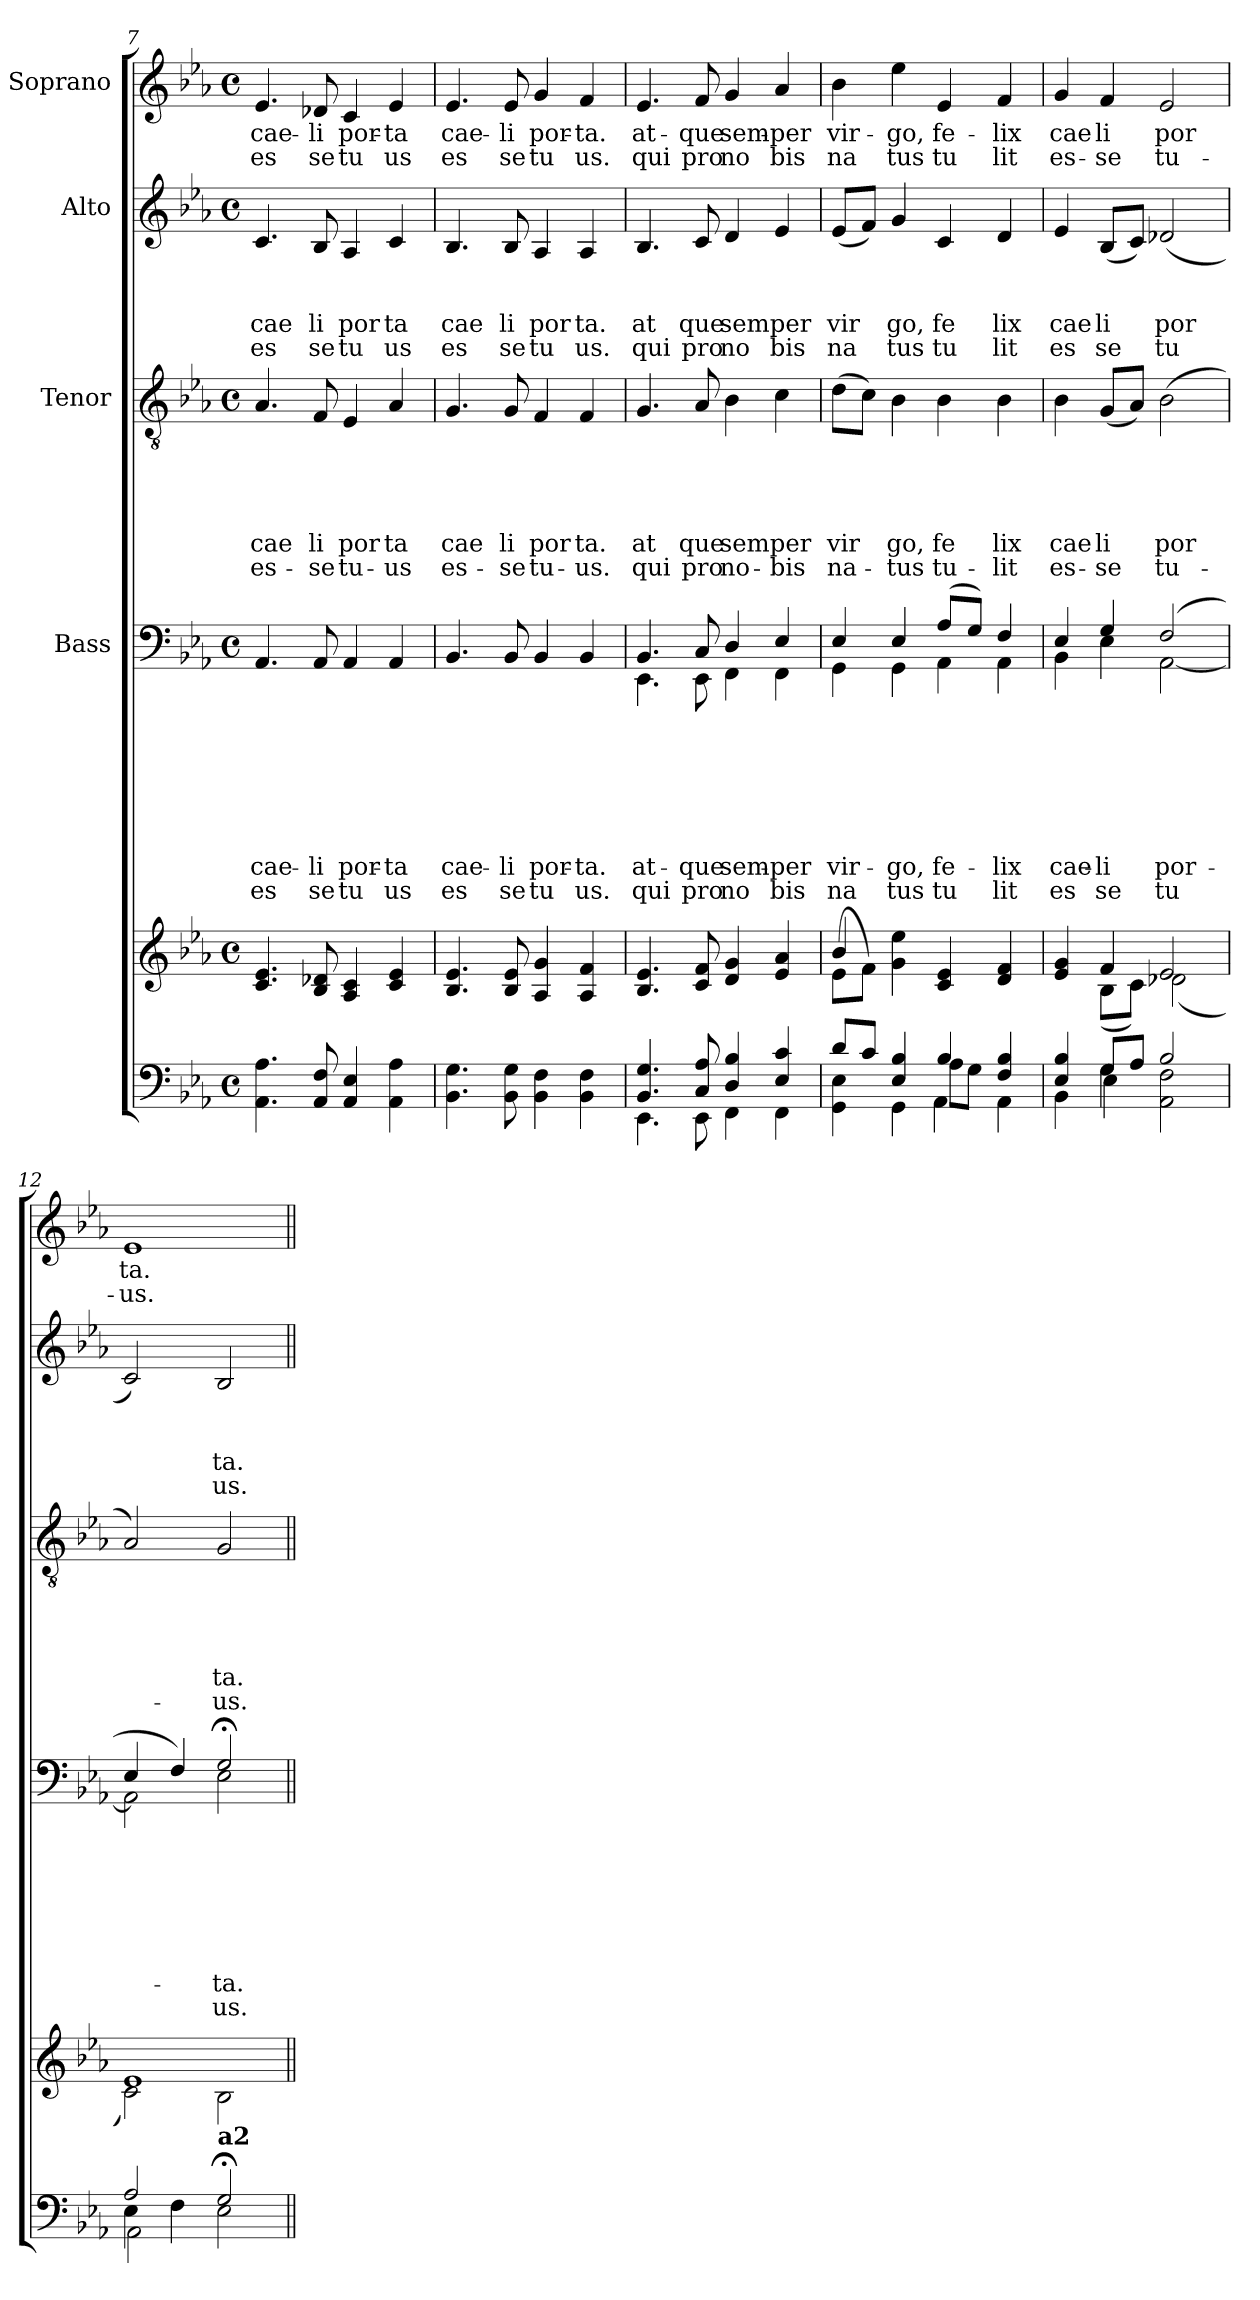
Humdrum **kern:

**kern	**kern	**kern	**text	**text	**text	**text	**text	**text	**text	**text	**kern	**text	**text	**text	**text	**text	**text	**kern	**text	**text	**text	**text	**kern	**text	**text
*part5	*part5	*part4	*part4	*part4	*part4	*part4	*part4	*part4	*part4	*part4	*part3	*part3	*part3	*part3	*part3	*part3	*part3	*part2	*part2	*part2	*part2	*part2	*part1	*part1	*part1
*staff6	*staff5	*staff4	*staff4	*staff4	*staff4	*staff4	*staff4	*staff4	*staff4	*staff4	*staff3	*staff3	*staff3	*staff3	*staff3	*staff3	*staff3	*staff2	*staff2	*staff2	*staff2	*staff2	*staff1	*staff1	*staff1
*	*	*I"Bass	*	*	*	*	*	*	*	*	*I"Tenor	*	*	*	*	*	*	*I"Alto	*	*	*	*	*I"Soprano	*	*
*clefF4	*clefG2	*clefF4	*	*	*	*	*	*	*	*	*clefGv2	*	*	*	*	*	*	*clefG2	*	*	*	*	*clefG2	*	*
*k[b-e-a-]	*k[b-e-a-]	*k[b-e-a-]	*	*	*	*	*	*	*	*	*k[b-e-a-]	*	*	*	*	*	*	*k[b-e-a-]	*	*	*	*	*k[b-e-a-]	*	*
*E-:	*E-:	*E-:	*	*	*	*	*	*	*	*	*E-:	*	*	*	*	*	*	*E-:	*	*	*	*	*E-:	*	*
*M4/4	*M4/4	*M4/4	*	*	*	*	*	*	*	*	*M4/4	*	*	*	*	*	*	*M4/4	*	*	*	*	*M4/4	*	*
*met(c)	*met(c)	*met(c)	*	*	*	*	*	*	*	*	*met(c)	*	*	*	*	*	*	*met(c)	*	*	*	*	*met(c)	*	*
=7	=7	=7	=7	=7	=7	=7	=7	=7	=7	=7	=7	=7	=7	=7	=7	=7	=7	=7	=7	=7	=7	=7	=7	=7	=7
!	!	!	!	!	!	!	!	!	!LO:LY:b	!LO:LY:b	!	!	!	!	!	!LO:LY:b	!LO:LY:b	!	!	!	!LO:LY:b	!LO:LY:b	!	!LO:LY:b	!LO:LY:b
4.AA-\ 4.A-\	4.c/ 4.e-/	4.AA-/	.	.	.	.	.	.	cae-	es	4.A-/	.	.	.	.	cae	es-	4.c/	.	.	cae	es	4.e-/	cae-	es
!	!	!	!	!	!	!	!	!	!LO:LY:b	!LO:LY:b	!	!	!	!	!	!LO:LY:b	!LO:LY:b	!	!	!	!LO:LY:b	!LO:LY:b	!	!LO:LY:b	!LO:LY:b
8AA-/ 8F/	8B-/ 8d-X/	8AA-/	.	.	.	.	.	.	-li	se	8F/	.	.	.	.	li	-se	8B-/	.	.	li	se	8d-X/	-li	se
!	!	!	!	!	!	!	!	!	!LO:LY:b	!LO:LY:b	!	!	!	!	!	!LO:LY:b	!LO:LY:b	!	!	!	!LO:LY:b	!LO:LY:b	!	!LO:LY:b	!LO:LY:b
4AA-/ 4E-/	4A-/ 4c/	4AA-/	.	.	.	.	.	.	por-	tu	4E-/	.	.	.	.	por	tu-	4A-/	.	.	por	tu	4c/	por-	tu
!	!	!	!	!	!	!	!	!	!LO:LY:b	!LO:LY:b	!	!	!	!	!	!LO:LY:b	!LO:LY:b	!	!	!	!LO:LY:b	!LO:LY:b	!	!LO:LY:b	!LO:LY:b
4AA-\ 4A-\	4c/ 4e-/	4AA-/	.	.	.	.	.	.	-ta	us	4A-/	.	.	.	.	ta	-us	4c/	.	.	ta	us	4e-/	-ta	us
=8	=8	=8	=8	=8	=8	=8	=8	=8	=8	=8	=8	=8	=8	=8	=8	=8	=8	=8	=8	=8	=8	=8	=8	=8	=8
!	!	!	!	!	!	!	!	!	!LO:LY:b	!LO:LY:b	!	!	!	!	!	!LO:LY:b	!LO:LY:b	!	!	!	!LO:LY:b	!LO:LY:b	!	!LO:LY:b	!LO:LY:b
4.BB-\ 4.G\	4.B-/ 4.e-/	4.BB-/	.	.	.	.	.	.	cae-	es	4.G/	.	.	.	.	cae	es-	4.B-/	.	.	cae	es	4.e-/	cae-	es
!	!	!	!	!	!	!	!	!	!LO:LY:b	!LO:LY:b	!	!	!	!	!	!LO:LY:b	!LO:LY:b	!	!	!	!LO:LY:b	!LO:LY:b	!	!LO:LY:b	!LO:LY:b
8BB-\ 8G\	8B-/ 8e-/	8BB-/	.	.	.	.	.	.	-li	se	8G/	.	.	.	.	li	-se	8B-/	.	.	li	se	8e-/	-li	se
!	!	!	!	!	!	!	!	!	!LO:LY:b	!LO:LY:b	!	!	!	!	!	!LO:LY:b	!LO:LY:b	!	!	!	!LO:LY:b	!LO:LY:b	!	!LO:LY:b	!LO:LY:b
4BB-\ 4F\	4A-/ 4g/	4BB-/	.	.	.	.	.	.	por-	tu	4F/	.	.	.	.	por	tu-	4A-/	.	.	por	tu	4g/	por-	tu
!	!	!	!	!	!	!	!	!	!LO:LY:b	!LO:LY:b	!	!	!	!	!	!LO:LY:b	!LO:LY:b	!	!	!	!LO:LY:b	!LO:LY:b	!	!LO:LY:b	!LO:LY:b
4BB-\ 4F\	4A-/ 4f/	4BB-/	.	.	.	.	.	.	-ta.	us.	4F/	.	.	.	.	ta.	-us.	4A-/	.	.	ta.	us.	4f/	-ta.	us.
=9	=9	=9	=9	=9	=9	=9	=9	=9	=9	=9	=9	=9	=9	=9	=9	=9	=9	=9	=9	=9	=9	=9	=9	=9	=9
*^	*	*	*	*	*	*	*	*	*	*	*	*	*	*	*	*	*	*	*	*	*	*	*	*	*
!	!	!	!	!	!	!	!	!	!	!LO:LY:b	!LO:LY:b	!	!	!	!	!	!LO:LY:b	!LO:LY:b	!	!	!	!LO:LY:b	!LO:LY:b	!	!LO:LY:b	!LO:LY:b
*	*	*	*^	*	*	*	*	*	*	*	*	*	*	*	*	*	*	*	*	*	*	*	*	*	*	*
4.BB-/ 4.G/	4.EE-\	4.B-/ 4.e-/	4.BB-/	4.EE-\	.	.	.	.	.	.	at-	qui	4.G/	.	.	.	.	at	qui	4.B-/	.	.	at	qui	4.e-/	at-	qui
!	!	!	!	!	!	!	!	!	!	!	!LO:LY:b	!LO:LY:b	!	!	!	!	!	!LO:LY:b	!LO:LY:b	!	!	!	!LO:LY:b	!LO:LY:b	!	!LO:LY:b	!LO:LY:b
8C/ 8A-/	8EE-\	8c/ 8f/	8C/	8EE-\	.	.	.	.	.	.	-que	pro	8A-/	.	.	.	.	que	pro	8c/	.	.	que	pro	8f/	-que	pro
!	!	!	!	!	!	!	!	!	!	!	!LO:LY:b	!LO:LY:b	!	!	!	!	!	!LO:LY:b	!LO:LY:b	!	!	!	!LO:LY:b	!LO:LY:b	!	!LO:LY:b	!LO:LY:b
4D/ 4B-/	4FF\	4d/ 4g/	4D/	4FF\	.	.	.	.	.	.	sem-	no	4B-\	.	.	.	.	sem	no-	4d/	.	.	sem	no	4g/	sem-	no
!	!	!	!	!	!	!	!	!	!	!	!LO:LY:b	!LO:LY:b	!	!	!	!	!	!LO:LY:b	!LO:LY:b	!	!	!	!LO:LY:b	!LO:LY:b	!	!LO:LY:b	!LO:LY:b
4E-/ 4c/	4FF\	4e-/ 4a-/	4E-/	4FF\	.	.	.	.	.	.	-per	bis	4c\	.	.	.	.	per	-bis	4e-/	.	.	per	bis	4a-/	-per	bis
=10	=10	=10	=10	=10	=10	=10	=10	=10	=10	=10	=10	=10	=10	=10	=10	=10	=10	=10	=10	=10	=10	=10	=10	=10	=10	=10	=10
*	*^	*^	*	*	*	*	*	*	*	*	*	*	*	*	*	*	*	*	*	*	*	*	*	*	*	*	*
!	!	!	!	!	!	!	!	!	!	!	!	!	!LO:LY:b	!LO:LY:b	!	!	!	!	!	!LO:LY:b	!LO:LY:b	!	!	!	!LO:LY:b	!LO:LY:b	!	!LO:LY:b	!LO:LY:b
8d/L	4GG\ 4E-\	2ryy	(<8e-\L	4b-/	4E-/	4GG\	.	.	.	.	.	.	vir-	na	(>8d\L	.	.	.	.	vir	na-	(<8e-/L	.	.	vir	na	4b-\	vir-	na
8c/J	.	.	8f\J)	.	.	.	.	.	.	.	.	.	.	.	8c\J)	.	.	.	.	.	.	8f/J)	.	.	.	.	.	.	.
!	!	!	!	!	!	!	!	!	!	!	!	!	!LO:LY:b	!LO:LY:b	!	!	!	!	!	!LO:LY:b	!LO:LY:b	!	!	!	!LO:LY:b	!LO:LY:b	!	!LO:LY:b	!LO:LY:b
4E-/ 4B-/	4GG\	.	4g\ 4ee-\	2.ryy	4E-/	4GG\	.	.	.	.	.	.	go,	tus	4B-\	.	.	.	.	go,	-tus	4g/	.	.	go,	tus	4ee-\	-go,	tus
!	!	!	!	!	!	!	!	!	!	!	!	!	!LO:LY:b	!LO:LY:b	!	!	!	!	!	!LO:LY:b	!LO:LY:b	!	!	!	!LO:LY:b	!LO:LY:b	!	!LO:LY:b	!LO:LY:b
4B-/	8A-\L	4AA-\	4c/ 4e-/	.	(>8A-/L	4AA-\	.	.	.	.	.	.	-fe-	tu	4B-\	.	.	.	.	fe	tu-	4c/	.	.	fe	tu	4e-/	fe-	tu
.	8G\J	.	.	.	8G/J)	.	.	.	.	.	.	.	.	.	.	.	.	.	.	.	.	.	.	.	.	.	.	.	.
!	!	!	!	!	!	!	!	!	!	!	!	!	!LO:LY:b	!LO:LY:b	!	!	!	!	!	!LO:LY:b	!LO:LY:b	!	!	!	!LO:LY:b	!LO:LY:b	!	!LO:LY:b	!LO:LY:b
4F/ 4B-/	4AA-\	4ryy	4d/ 4f/	.	4F/	4AA-\	.	.	.	.	.	.	-lix	lit	4B-\	.	.	.	.	lix	-lit	4d/	.	.	lix	lit	4f/	-lix	lit
!!LO:PB:g=z
=11	=11	=11	=11	=11	=11	=11	=11	=11	=11	=11	=11	=11	=11	=11	=11	=11	=11	=11	=11	=11	=11	=11	=11	=11	=11	=11	=11	=11	=11
!	!	!	!	!	!	!	!	!	!	!	!	!	!LO:LY:b	!LO:LY:b	!	!	!	!	!	!LO:LY:b	!LO:LY:b	!	!	!	!LO:LY:b	!LO:LY:b	!	!LO:LY:b	!LO:LY:b
4E-/ 4B-/	4BB-\	4ryy	4e-/ 4g/	4ryy	4E-/	4BB-\	.	.	.	.	.	.	cae-	es	4B-\	.	.	.	.	cae	es-	4e-/	.	.	cae	es	4g/	cae	es-
!	!	!	!	!	!	!	!	!	!	!	!	!	!LO:LY:b	!LO:LY:b	!	!	!	!	!	!LO:LY:b	!LO:LY:b	!	!	!	!LO:LY:b	!LO:LY:b	!	!LO:LY:b	!LO:LY:b
8G/L	4G\	4E-\	4f/	(<8B-\L	4G/	4E-\	.	.	.	.	.	.	-li	se	(<8G/L	.	.	.	.	li	-se	(<8B-/L	.	.	li	se	4f/	li	-se
8A-/J	.	.	.	8c\J)	.	.	.	.	.	.	.	.	.	.	8A-/J)	.	.	.	.	.	.	8c/J)	.	.	.	.	.	.	.
!	!	!	!	!	!	!	!	!	!	!	!	!	!LO:LY:b	!LO:LY:b	!	!	!	!	!	!LO:LY:b	!LO:LY:b	!	!	!	!LO:LY:b	!LO:LY:b	!	!LO:LY:b	!LO:LY:b
2B-/	2AA-\ 2F\	2ryy	2e-/	(<2d-X\	(2F/	[<2AA-\	.	.	.	.	.	.	por-	tu	(>2B-\	.	.	.	.	por	tu-	(<2d-X/	.	.	por	tu	2e-/	por	tu-
=12	=12	=12	=12	=12	=12	=12	=12	=12	=12	=12	=12	=12	=12	=12	=12	=12	=12	=12	=12	=12	=12	=12	=12	=12	=12	=12	=12	=12	=12
!	!	!	!	!	!	!	!	!	!	!	!	!	!	!	!	!	!	!	!	!	!	!	!	!	!	!	!	!LO:LY:b	!LO:LY:b
2A-/	4E-\	2AA-\	1e-	2c\)	4E-/	2AA-\]	.	.	.	.	.	.	.	.	2A-/)	.	.	.	.	.	.	2c/)	.	.	.	.	1e-	ta.	-us.
.	4F\	.	.	.	4F/)	.	.	.	.	.	.	.	.	.	.	.	.	.	.	.	.	.	.	.	.	.	.	.	.
!LO:TX:a:B:t=a2	!	!	!	!	!	!	!	!	!	!	!	!	!	!	!	!	!	!	!	!	!	!	!	!	!	!	!	!	!
!	!	!	!	!	!	!	!	!	!	!	!	!	!LO:LY:b	!LO:LY:b	!	!	!	!	!	!LO:LY:b	!LO:LY:b	!	!	!	!LO:LY:b	!LO:LY:b	!	!	!
2G;</	2E-\	2ryy	.	2B-\	2G;</	2E-\	.	.	.	.	.	.	-ta.	us.	2G/	.	.	.	.	ta.	-us.	2B-/	.	.	ta.	us.	.	.	.
*v	*v	*v	*	*	*v	*v	*	*	*	*	*	*	*	*	*	*	*	*	*	*	*	*	*	*	*	*	*	*	*
*	*v	*v	*	*	*	*	*	*	*	*	*	*	*	*	*	*	*	*	*	*	*	*	*	*	*	*
=||	=||	=||	=||	=||	=||	=||	=||	=||	=||	=||	=||	=||	=||	=||	=||	=||	=||	=||	=||	=||	=||	=||	=||	=||	=||
*-	*-	*-	*-	*-	*-	*-	*-	*-	*-	*-	*-	*-	*-	*-	*-	*-	*-	*-	*-	*-	*-	*-	*-	*-	*-
